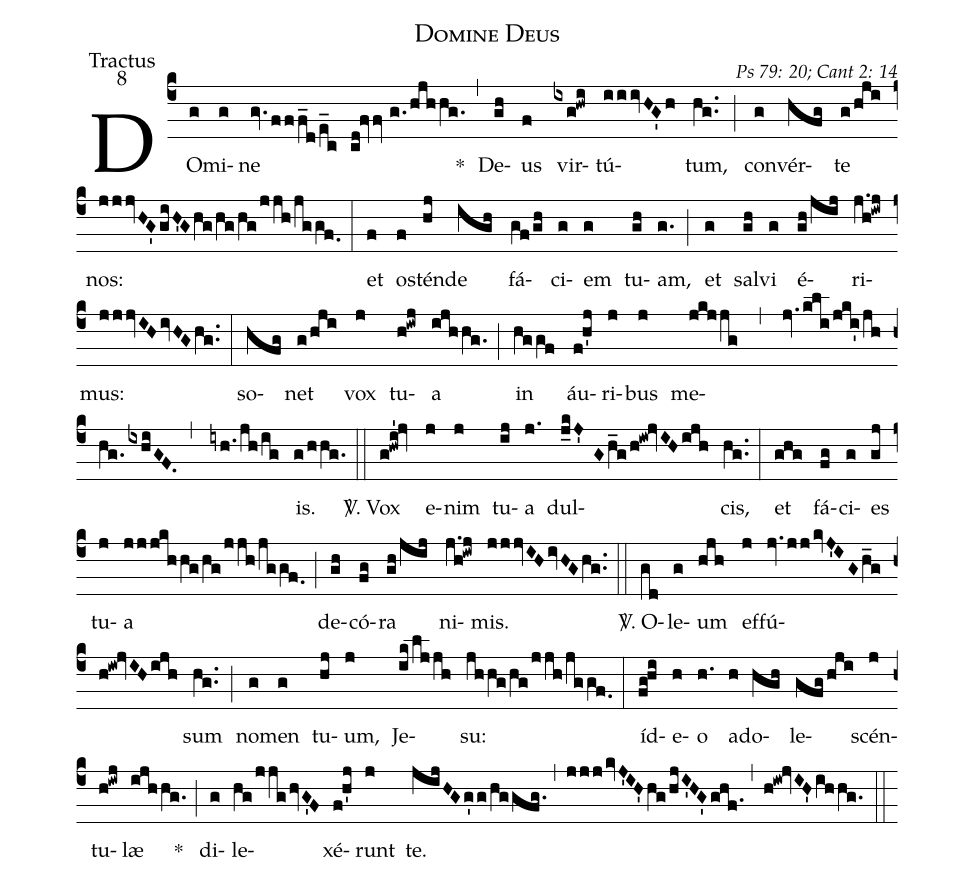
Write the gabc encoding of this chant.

name: Domine Deus;
office-part: Tractus;
mode: 8;
commentary: Ps 79: 20; Cant 2: 14;
%%
(c4) DO(g)mi(g)ne(gv.fff_d/e_c cd!fvv//g./hjhhg.) *(,) De(gh)us(f) vir(ixg!hwi)tú(iiivHG'h)tum,(hg..) (;) con(g)vér(hfg)te(g/hji) nos:(jjjvHG'giH'Ghg/hg/hg/jjh/jggf.0) (:)
et(f) os(f)tén(hj)de(igh) fá(gf/gh)ci(g)em(g) tu(gh)am,(g.) (;) et(g) sal(gh)vi(g) é(gh/jij)ri(j.h!iwj)mus:(jjjvIHivHGhg..) (:)
so(hfg)net(g/hji) vox(j) tu(h!iwj)a(ijhhg.) (;) in(hggf) áu(f!h'j)ri(j)bus(j) me(jkjjg,jv./kli/jki'/jhhg.ixhiGF.,iyh./jh/ig)is.(g/hhg.) (::)
<sp>V/</sp>. Vox(g!hwi'!jv) e(j)nim(j) tu(ij)a(j.) dul(j_kJ'Gh_g/h!iw!jvIHijh)cis,(hg..) (:)
et(ghg) fá(fg)ci(g)es(gj) tu(j)a(jjjkhhg/hg/jjh/jggf.0) (;) de(gh)có(fg)ra(gh/jij) ni(j.h!iwj)mis.(jjjvIHivHGhg..) (::)
<sp>V/</sp>. O(gd)le(g)um(hjh) ef(j)fú(jv.jjkvJ'IGh_g/h!iw!jvIHijh)sum(hg..) (;) no(g)men(g) tu(hj)um,(j) Je(ik/ljjh)su:(jhhg/hg/jjh/jggf.0) (:)
íd(fg!hi)e(h)o(h.) ad(h)o(hgh)le(gfg/hji)scén(j)tu(h!iwj)læ(ijhhg.) *(;) di(g)le(hg/jjghvG'F)xé(f!h'j)runt(j) te.(jijHGg'g/hggfg.) (,) (jjjkvJ'IH'hg/hjI'HG'ghf.1) (,) (h!iw!jvIH'ihhg.) (::)
